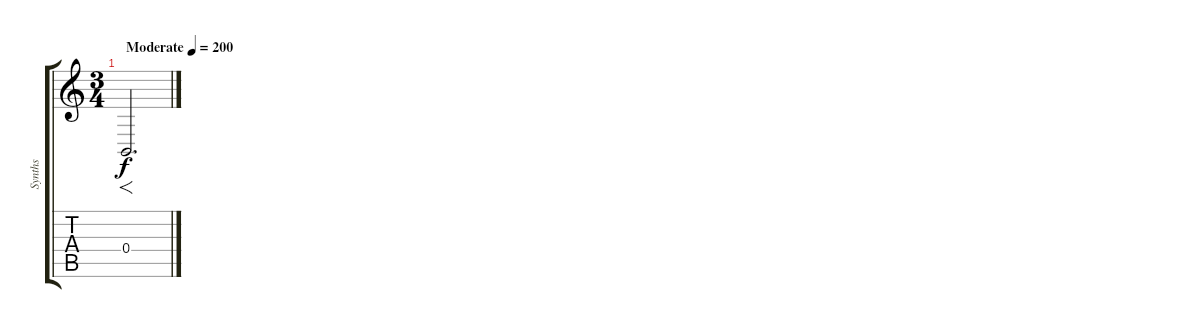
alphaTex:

\track ("Synths" "Synths") {instrument stringensemble2}
\staff {score tabs}
\tuning (Db4 Ab3 E3 B2 Gb2 B1) {hide}
\ts (3 4)
\tempo (200 "Moderate")
\clef g2
\ks c
0.4.2{f d dy f instrument applause}
